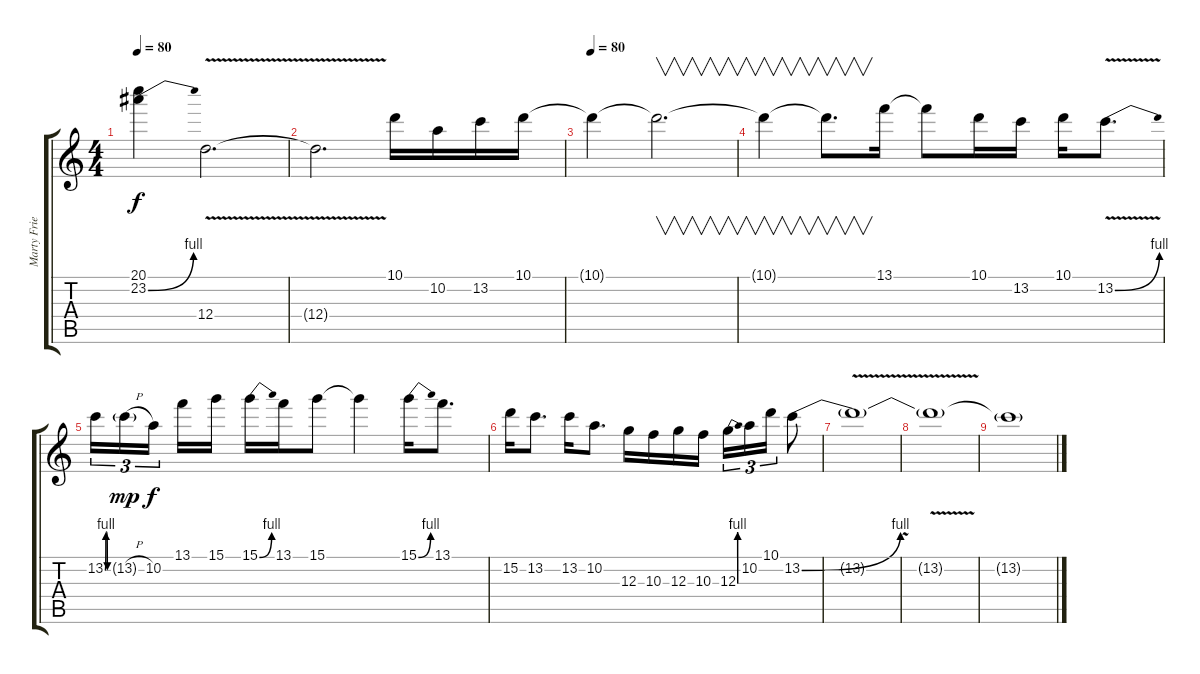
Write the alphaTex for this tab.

\track ("Marty Friedman" "Marty Frie") {instrument electricguitarclean}
\staff {score tabs}
\tuning (E4 B3 G3 D3 A2 E2) {hide}
\ts (4 4)
\tempo 80
\clef g2
\ks c
(20.1 23.2{be (bend 0 0 60 4)}).4{dy f} 12.4{v}.2{d} |
12.4{t}.2{d} 10.1.16 10.2.16 13.2.16 10.1.16 |
\tempo 80
10.1{t}.4 10.1{t}.2{v d} |
10.1{t}.4{v} 10.1{t}.8{v d} 13.1.16 13.1{t}.8 10.1.16 13.2.16 10.1.16 13.2{be (bend 0 0 60 4) v}.8{d} |
13.2{be (custom 0 0 15 4 30 4 45 0 60 0)}.16{tu (3 2)} 13.2{h g}.16{tu (3 2) dy mp} 10.2.16{tu (3 2) dy f} 13.1.16 15.1.16 15.1{be (bend 0 0 60 4)}.16 13.1.16 15.1.8 15.1{t}.4 15.1{be (bend 0 0 60 4)}.16 13.1.8{d} |
15.2.16 13.2.8{d} 13.2.16 10.2.8{d} 12.3.16 10.3.16 12.3.16 10.3.16 12.3{be (bend 0 0 60 4)}.16{tu (3 2)} 10.2.16{tu (3 2)} 10.1.16{tu (3 2)} 13.2{be (bend 0 0 60 4)}.8 |
13.2{v t}.1 |
13.2{t}.1 |
13.2{t}.1
